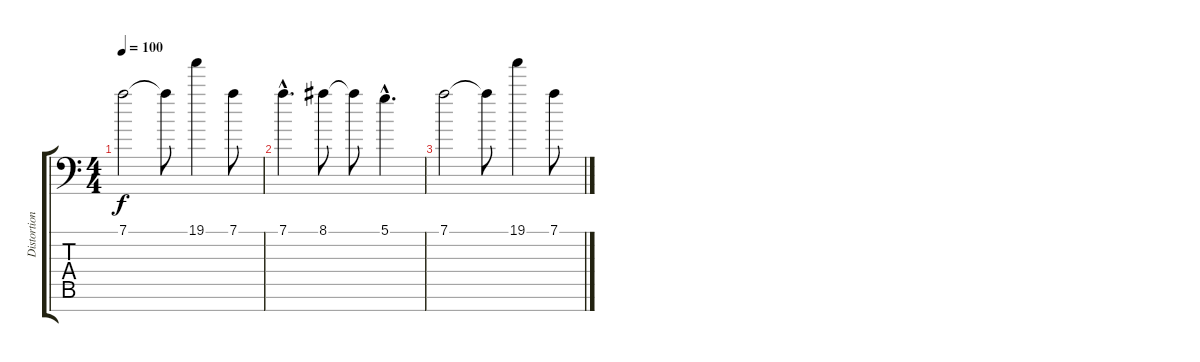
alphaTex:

\track ("Distortion Guitar" "Distortion") {instrument distortionguitar}
\staff {score tabs}
\tuning (D4 A3 F3 C3 G2 D2 A1) {hide}
\ts (4 4)
\tempo 100
\clef f4
\ks c
7.1.2{dy f} 7.1{t}.8 19.1.4 7.1.8 |
7.1{hac}.4{d} 8.1.8 8.1{t}.8 5.1{hac}.4{d} |
7.1.2 7.1{t}.8 19.1.4 7.1.8
